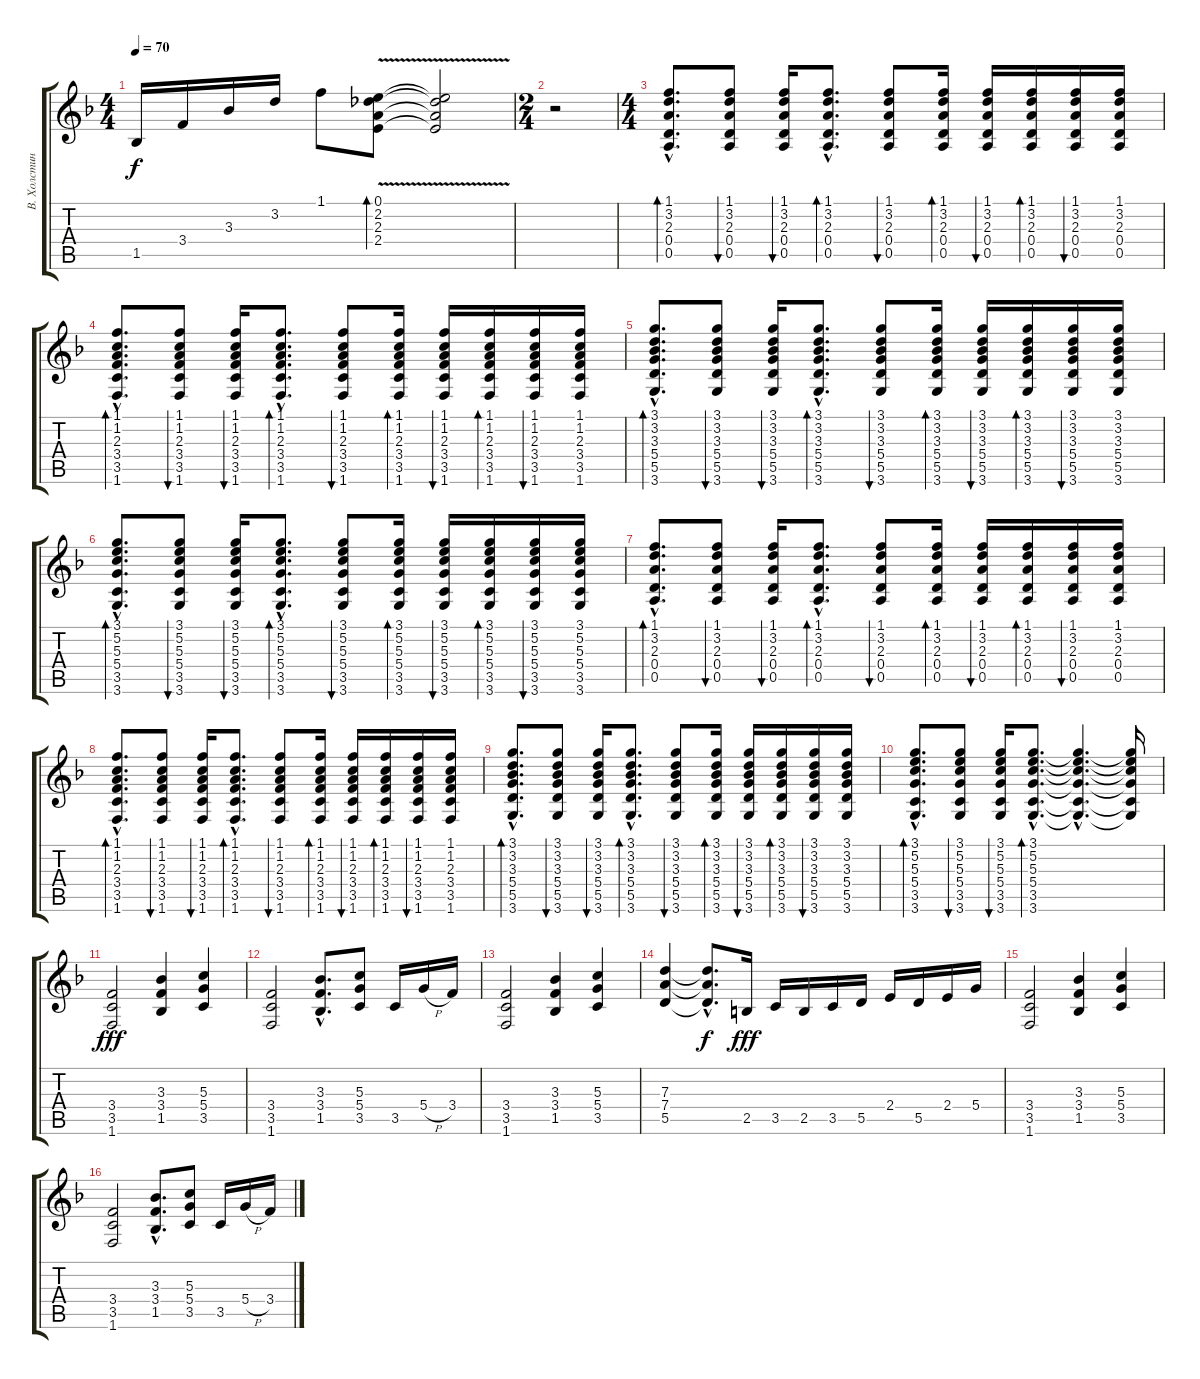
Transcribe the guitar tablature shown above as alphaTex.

\track ("В. Холстинин" "В. Холстин") {instrument electricguitarclean}
\staff {score tabs}
\tuning (E4 B3 G3 D3 A2 E2) {hide}
\ts (4 4)
\tempo 70
\clef g2
\ks dminor
1.5.16{dy f} 3.4.16 3.3.16 3.2.16 1.1.8 (0.1 2.2 2.3 2.4{v}).8{bd 30} (0.1{t} 2.2{t} 2.3{t} 2.4{t}).2 |
\ts (2 4)
r.2 |
\ts (4 4)
(1.1{hac} 3.2{hac} 2.3{hac} 0.4{hac} 0.5{hac}).8{d bd 30 instrument acousticguitarsteel} (1.1 3.2 2.3 0.4 0.5).8{bu 30} (1.1 3.2 2.3 0.4 0.5).16{bu 30} (1.1{hac} 3.2{hac} 2.3{hac} 0.4{hac} 0.5{hac}).8{d bd 30} (1.1 3.2 2.3 0.4 0.5).8{bu 30} (1.1 3.2 2.3 0.4 0.5).16{bd 30} (1.1 3.2 2.3 0.4 0.5).16{bu 30} (1.1 3.2 2.3 0.4 0.5).16{bd 30} (1.1 3.2 2.3 0.4 0.5).16{bu 30} (1.1 3.2 2.3 0.4 0.5).16 |
(1.1{hac} 1.2{hac} 2.3{hac} 3.4{hac} 3.5{hac} 1.6{hac}).8{d bd 30 instrument acousticguitarsteel} (1.1 1.2 2.3 3.4 3.5 1.6).8{bu 30} (1.1 1.2 2.3 3.4 3.5 1.6).16{bu 30} (1.1{hac} 1.2{hac} 2.3{hac} 3.4{hac} 3.5{hac} 1.6{hac}).8{d bd 30} (1.1 1.2 2.3 3.4 3.5 1.6).8{bu 30} (1.1 1.2 2.3 3.4 3.5 1.6).16{bd 30} (1.1 1.2 2.3 3.4 3.5 1.6).16{bu 30} (1.1 1.2 2.3 3.4 3.5 1.6).16{bd 30} (1.1 1.2 2.3 3.4 3.5 1.6).16{bu 30} (1.1 1.2 2.3 3.4 3.5 1.6).16 |
(3.1{hac} 3.2{hac} 3.3{hac} 5.4{hac} 5.5{hac} 3.6{hac}).8{d bd 30 instrument acousticguitarsteel} (3.1 3.2 3.3 5.4 5.5 3.6).8{bu 30} (3.1 3.2 3.3 5.4 5.5 3.6).16{bu 30} (3.1{hac} 3.2{hac} 3.3{hac} 5.4{hac} 5.5{hac} 3.6{hac}).8{d bd 30} (3.1 3.2 3.3 5.4 5.5 3.6).8{bu 30} (3.1 3.2 3.3 5.4 5.5 3.6).16{bd 30} (3.1 3.2 3.3 5.4 5.5 3.6).16{bu 30} (3.1 3.2 3.3 5.4 5.5 3.6).16{bd 30} (3.1 3.2 3.3 5.4 5.5 3.6).16{bu 30} (3.1 3.2 3.3 5.4 5.5 3.6).16 |
(3.1{hac} 5.2{hac} 5.3{hac} 5.4{hac} 3.5{hac} 3.6{hac}).8{d bd 30 instrument acousticguitarsteel} (3.1 5.2 5.3 5.4 3.5 3.6).8{bu 30} (3.1 5.2 5.3 5.4 3.5 3.6).16{bu 30} (3.1{hac} 5.2{hac} 5.3{hac} 5.4{hac} 3.5{hac} 3.6{hac}).8{d bd 30} (3.1 5.2 5.3 5.4 3.5 3.6).8{bu 30} (3.1 5.2 5.3 5.4 3.5 3.6).16{bd 30} (3.1 5.2 5.3 5.4 3.5 3.6).16{bu 30} (3.1 5.2 5.3 5.4 3.5 3.6).16{bd 30} (3.1 5.2 5.3 5.4 3.5 3.6).16{bu 30} (3.1 5.2 5.3 5.4 3.5 3.6).16 |
(1.1{hac} 3.2{hac} 2.3{hac} 0.4{hac} 0.5{hac}).8{d bd 30 instrument acousticguitarsteel} (1.1 3.2 2.3 0.4 0.5).8{bu 30} (1.1 3.2 2.3 0.4 0.5).16{bu 30} (1.1{hac} 3.2{hac} 2.3{hac} 0.4{hac} 0.5{hac}).8{d bd 30} (1.1 3.2 2.3 0.4 0.5).8{bu 30} (1.1 3.2 2.3 0.4 0.5).16{bd 30} (1.1 3.2 2.3 0.4 0.5).16{bu 30} (1.1 3.2 2.3 0.4 0.5).16{bd 30} (1.1 3.2 2.3 0.4 0.5).16{bu 30} (1.1 3.2 2.3 0.4 0.5).16 |
(1.1{hac} 1.2{hac} 2.3{hac} 3.4{hac} 3.5{hac} 1.6{hac}).8{d bd 30 instrument acousticguitarsteel} (1.1 1.2 2.3 3.4 3.5 1.6).8{bu 30} (1.1 1.2 2.3 3.4 3.5 1.6).16{bu 30} (1.1{hac} 1.2{hac} 2.3{hac} 3.4{hac} 3.5{hac} 1.6{hac}).8{d bd 30} (1.1 1.2 2.3 3.4 3.5 1.6).8{bu 30} (1.1 1.2 2.3 3.4 3.5 1.6).16{bd 30} (1.1 1.2 2.3 3.4 3.5 1.6).16{bu 30} (1.1 1.2 2.3 3.4 3.5 1.6).16{bd 30} (1.1 1.2 2.3 3.4 3.5 1.6).16{bu 30} (1.1 1.2 2.3 3.4 3.5 1.6).16 |
(3.1{hac} 3.2{hac} 3.3{hac} 5.4{hac} 5.5{hac} 3.6{hac}).8{d bd 30 instrument acousticguitarsteel} (3.1 3.2 3.3 5.4 5.5 3.6).8{bu 30} (3.1 3.2 3.3 5.4 5.5 3.6).16{bu 30} (3.1{hac} 3.2{hac} 3.3{hac} 5.4{hac} 5.5{hac} 3.6{hac}).8{d bd 30} (3.1 3.2 3.3 5.4 5.5 3.6).8{bu 30} (3.1 3.2 3.3 5.4 5.5 3.6).16{bd 30} (3.1 3.2 3.3 5.4 5.5 3.6).16{bu 30} (3.1 3.2 3.3 5.4 5.5 3.6).16{bd 30} (3.1 3.2 3.3 5.4 5.5 3.6).16{bu 30} (3.1 3.2 3.3 5.4 5.5 3.6).16 |
(3.1{hac} 5.2{hac} 5.3{hac} 5.4{hac} 3.5{hac} 3.6{hac}).8{d bd 30 instrument acousticguitarsteel} (3.1 5.2 5.3 5.4 3.5 3.6).8{bu 30} (3.1 5.2 5.3 5.4 3.5 3.6).16{bu 30} (3.1{hac} 5.2{hac} 5.3{hac} 5.4{hac} 3.5{hac} 3.6{hac}).8{d bd 30} (3.1{hac t} 5.2{hac t} 5.3{hac t} 5.4{hac t} 3.5{hac t} 3.6{hac t}).4{d} (3.1{t} 5.2{t} 5.3{t} 5.4{t} 3.5{t} 3.6{t}).16 |
(3.4 3.5 1.6).2{dy fff volume 13 instrument distortionguitar} (3.3 3.4 1.5).4 (5.3 5.4 3.5).4 |
(3.4 3.5 1.6).2 (3.3{hac} 3.4{hac} 1.5{hac}).8{d} (5.3 5.4 3.5).8 3.5.16 5.4{h}.16 3.4.16 |
(3.4 3.5 1.6).2 (3.3 3.4 1.5).4 (5.3 5.4 3.5).4 |
(7.3 7.4 5.5).4 (7.3{hac t} 7.4{hac t} 5.5{hac t}).8{d dy f} 2.5.16{dy fff} 3.5.16 2.5.16 3.5.16 5.5.16 2.4.16 5.5.16 2.4.16 5.4.16 |
(3.4 3.5 1.6).2 (3.3 3.4 1.5).4 (5.3 5.4 3.5).4 |
(3.4 3.5 1.6).2 (3.3{hac} 3.4{hac} 1.5{hac}).8{d} (5.3 5.4 3.5).8 3.5.16 5.4{h}.16 3.4.16
